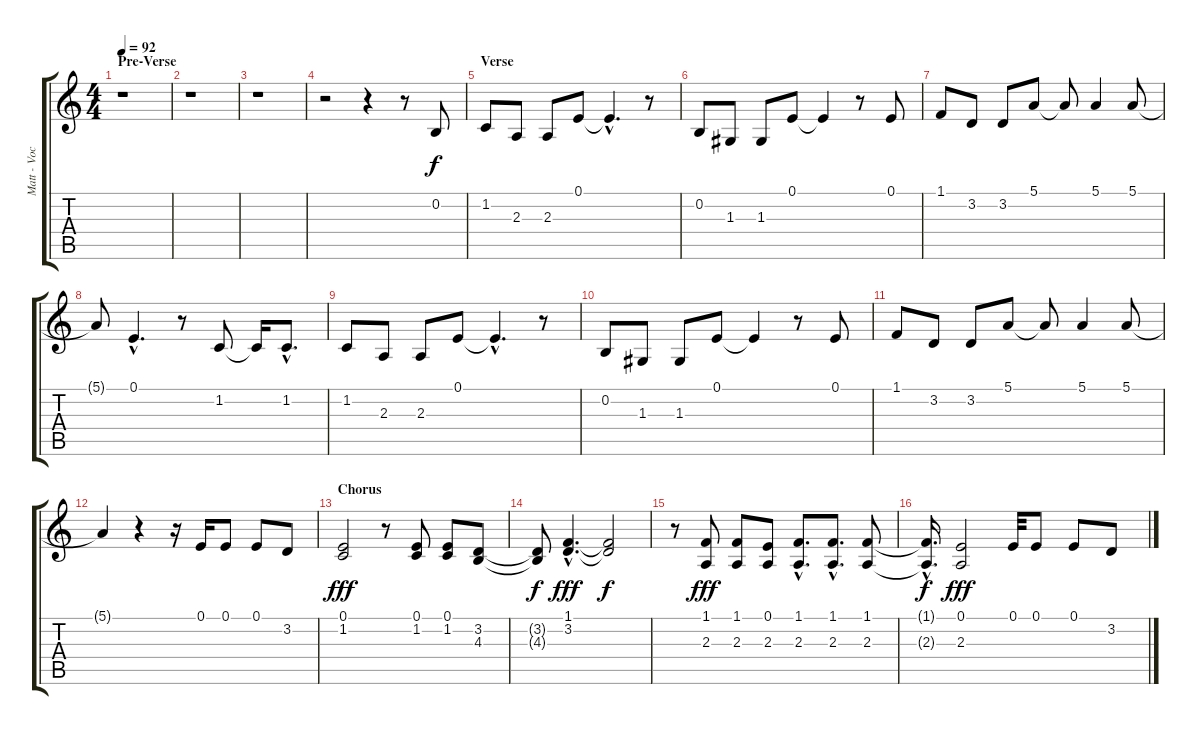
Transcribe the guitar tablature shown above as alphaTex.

\track ("Matt - Vocals" "Matt - Voc") {instrument cello}
\staff {score tabs}
\tuning (E4 B3 G3 D3 A2 E2) {hide}
\ts (4 4)
\section ("" "Pre-Verse")
\tempo 92
\clef g2
\ks c
r.1{dy f} |
r.1 |
r.1 |
r.2{volume 14} r.4 r.8 0.2.8 |
\section ("" "Verse")
1.2.8 2.3.8 2.3.8 0.1.8 0.1{hac t}.4{d} r.8 |
0.2.8 1.3.8 1.3.8 0.1.8 0.1{t}.4 r.8 0.1.8 |
1.1.8 3.2.8 3.2.8 5.1.8 5.1{t}.8 5.1.4 5.1.8 |
5.1{t}.8 0.1{hac}.4{d} r.8 1.2.8 1.2{t}.16 1.2{hac}.8{d} |
1.2.8 2.3.8 2.3.8 0.1.8 0.1{hac t}.4{d} r.8 |
0.2.8 1.3.8 1.3.8 0.1.8 0.1{t}.4 r.8 0.1.8 |
1.1.8 3.2.8 3.2.8 5.1.8 5.1{t}.8 5.1.4 5.1.8 |
5.1{t}.4 r.4 r.16 0.1.16 0.1.8 0.1.8 3.2.8 |
\section ("" "Chorus")
(0.1 1.2).2{dy fff volume 16} r.8 (0.1 1.2).8 (0.1 1.2).8 (3.2 4.3).8 |
(3.2{t} 4.3{t}).8{dy f} (1.1{hac} 3.2{hac}).4{d dy fff} (1.1{t} 3.2{t}).2{dy f} |
r.8 (1.1 2.3).8{dy fff} (1.1 2.3).8 (0.1 2.3).8 (1.1{hac} 2.3{hac}).8{d} (1.1{hac} 2.3{hac}).8{d} (1.1 2.3).8 |
(1.1{hac t} 2.3{hac t}).16{d dy f} (0.1 2.3).2{dy fff} 0.1.32 0.1.8 0.1.8 3.2.8
